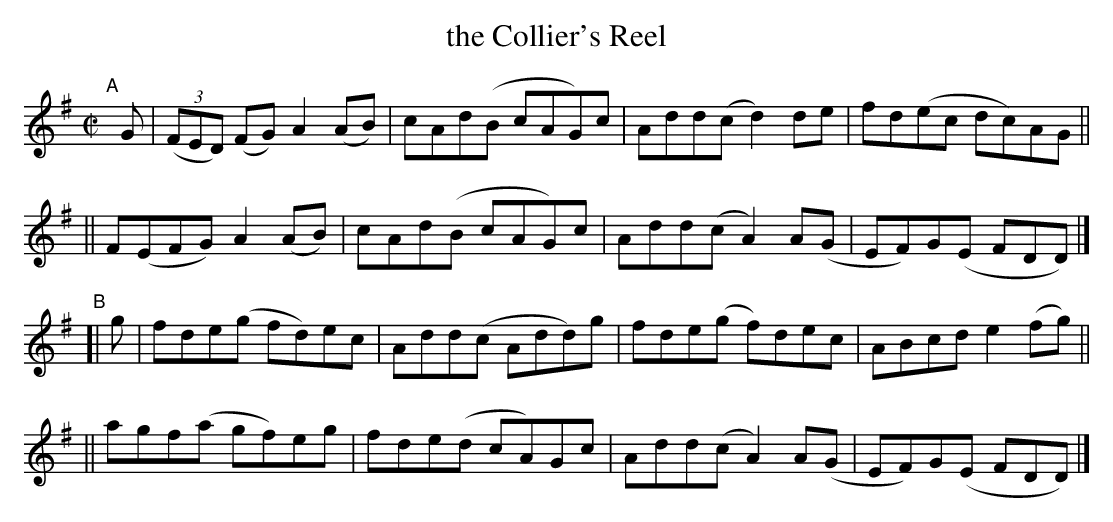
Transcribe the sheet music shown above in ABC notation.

X:1
T: the Collier's Reel
M: C|
L: 1/8
K: Dmix
"^A"[|]\
G | (3(FED) (FG) A2(AB) | cAd(B cAG)c | Add(c d2)de | fd(ec dc)AG ||
|| F(EFG) A2(AB) | cAd(B cAG)c | Add(c A2)A(G | EF)G(E FDD) |]
"^B"\
[| g | fde(g fd)ec | Add(c Add)g | fde(g f)dec | ABcd e2(fg) ||
|| agf(a gf)eg | fde(d cA)Gc | Add(c A2)A(G | EF)G(E FDD) |]
